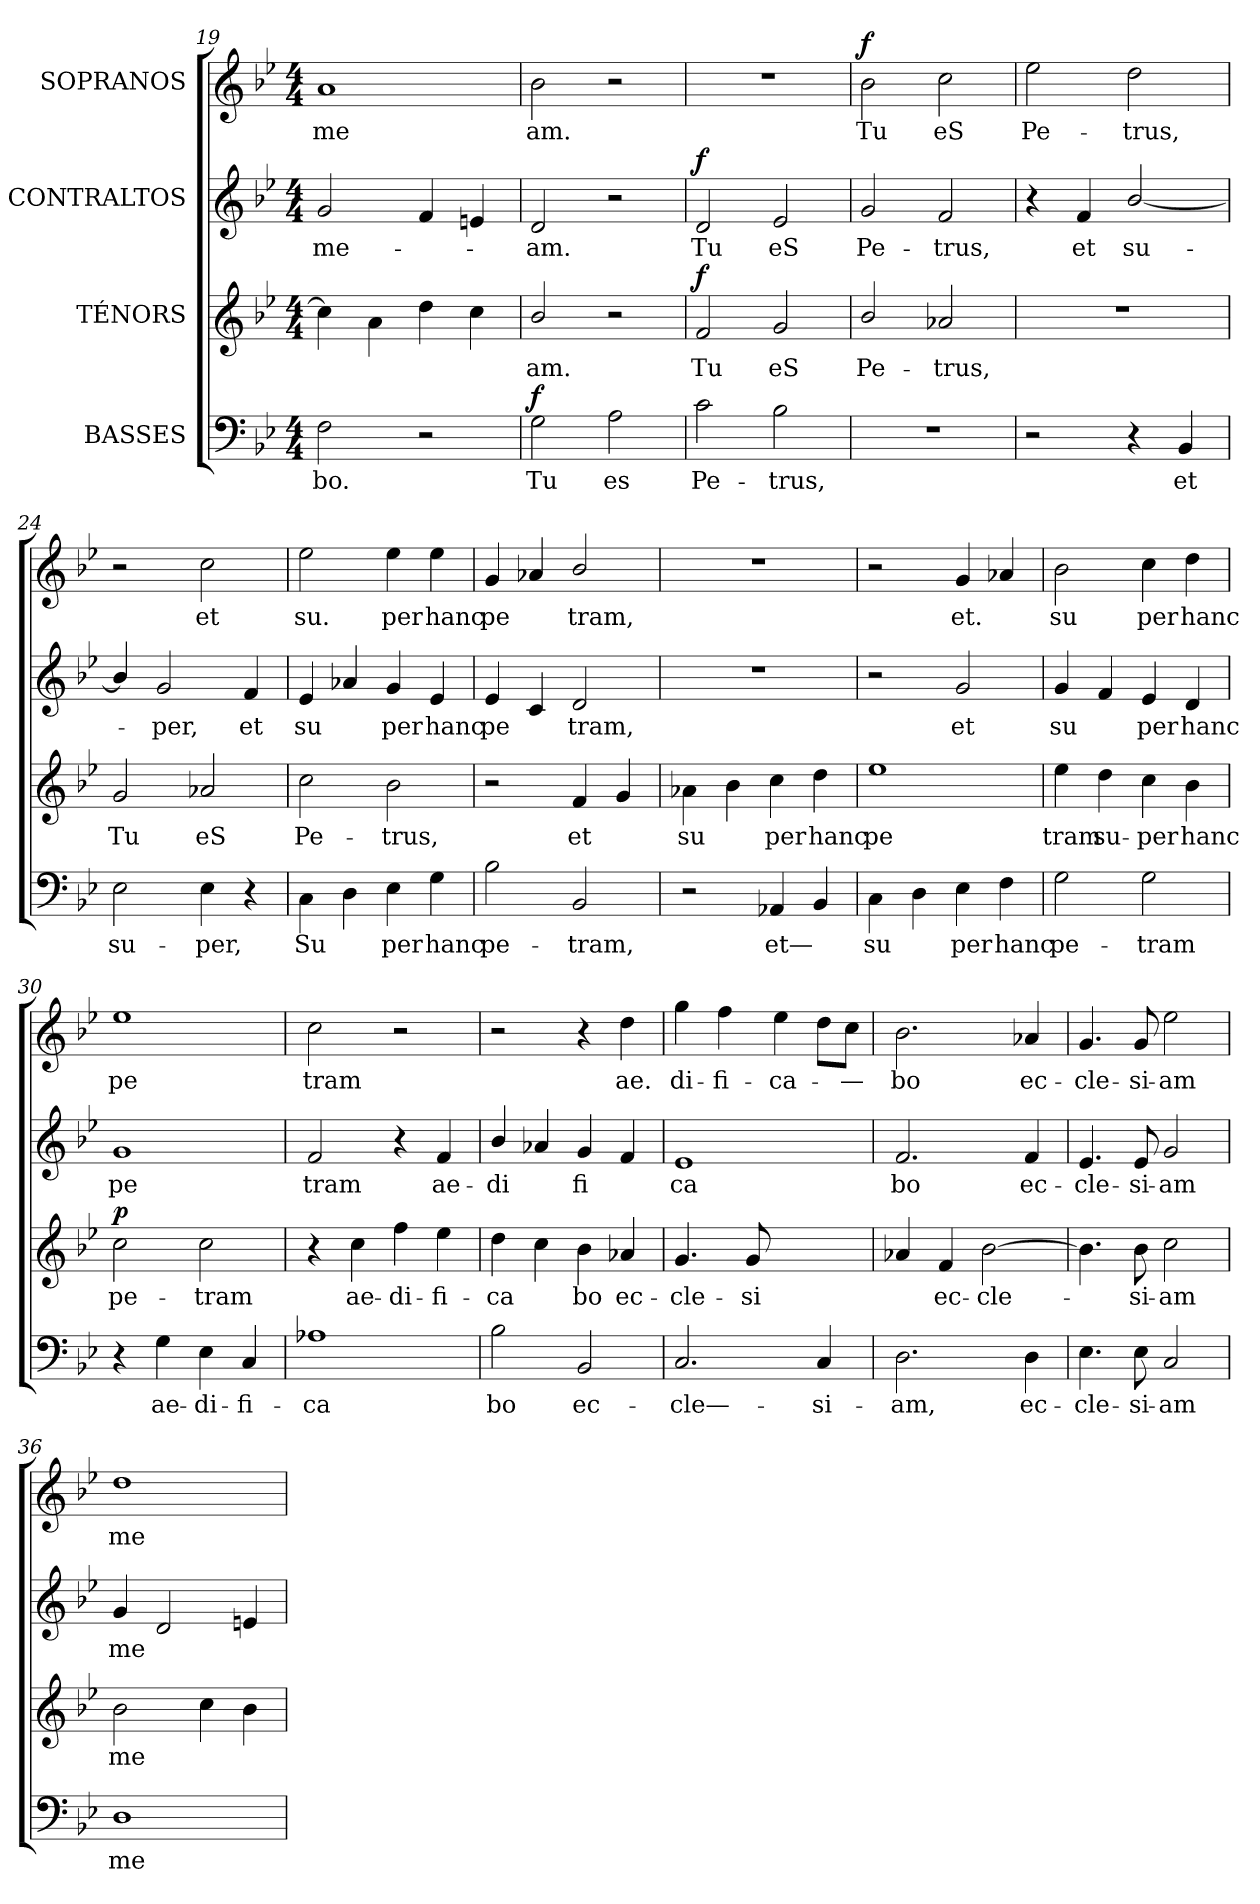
**kern	**text	**dynam	**kern	**text	**dynam	**kern	**text	**dynam	**kern	**text	**dynam
*part4	*part4	*part4	*part3	*part3	*part3	*part2	*part2	*part2	*part1	*part1	*part1
*staff4	*staff4	*staff4	*staff3	*staff3	*staff3	*staff2	*staff2	*staff2	*staff1	*staff1	*staff1
*I"BASSES	*	*	*I"TÉNORS	*	*	*I"CONTRALTOS	*	*	*I"SOPRANOS	*	*
*clefF4	*	*	*clefG2	*	*	*clefG2	*	*	*clefG2	*	*
*k[b-e-]	*	*	*k[b-e-]	*	*	*k[b-e-]	*	*	*k[b-e-]	*	*
*M4/4	*	*	*M4/4	*	*	*M4/4	*	*	*M4/4	*	*
=19	=19	=19	=19	=19	=19	=19	=19	=19	=19	=19	=19
2Fi\	bo.	.	4cci\]	.	.	2gi/	me-	.	1ai/	me	.
.	.	.	4ai\	.	.	.	.	.	.	.	.
2r	.	.	4ddi\	.	.	4fi/	.	.	.	.	.
.	.	.	4cci\	.	.	4eni/	.	.	.	.	.
!!LO:LB:g=z
=20	=20	=20	=20	=20	=20	=20	=20	=20	=20	=20	=20
!	!	!LO:DY:a	!	!	!	!	!	!	!	!	!
2Gi\	Tu	f	2b-i/	am.	.	2di/	am.	.	2b-i\	am.	.
2Ai\	es	.	2r	.	.	2r	.	.	2r	.	.
=21	=21	=21	=21	=21	=21	=21	=21	=21	=21	=21	=21
!	!	!	!	!	!LO:DY:a	!	!	!LO:DY:a	!	!	!
2ci\	Pe-	.	2fi/	Tu	f	2di/	Tu	f	1r	.	.
2B-i\	trus,	.	2gi/	eS	.	2e-i/	eS	.	.	.	.
=22	=22	=22	=22	=22	=22	=22	=22	=22	=22	=22	=22
!	!	!	!	!	!	!	!	!	!	!	!LO:DY:a
1r	.	.	2b-i/	Pe-	.	2gi/	Pe-	.	2b-i\	Tu	f
.	.	.	2a-Xi/	trus,	.	2fi/	trus,	.	2cci\	eS	.
=23	=23	=23	=23	=23	=23	=23	=23	=23	=23	=23	=23
2r	.	.	1r	.	.	4r	.	.	2ee-i\	Pe-	.
.	.	.	.	.	.	4fi/	et	.	.	.	.
4r	.	.	.	.	.	[2b-i/	su-	.	2ddi\	trus,	.
4BB-i/	et	.	.	.	.	.	.	.	.	.	.
=24	=24	=24	=24	=24	=24	=24	=24	=24	=24	=24	=24
2E-i\	su-	.	2gi/	Tu	.	4b-i/]	.	.	2r	.	.
.	.	.	.	.	.	2gi/	per,	.	.	.	.
4E-i\	per,	.	2a-Xi/	eS	.	.	.	.	2cci\	et	.
4r	.	.	.	.	.	4fi/	et	.	.	.	.
!!LO:PB:g=z
=25	=25	=25	=25	=25	=25	=25	=25	=25	=25	=25	=25
4Ci\	Su	.	2cci\	Pe-	.	4e-i/	su	.	2ee-i\	su.	.
4Di\	.	.	.	.	.	4a-Xi/	.	.	.	.	.
4E-i\	per	.	2b-i\	trus,	.	4gi/	per	.	4ee-i\	per	.
4Gi\	hanc	.	.	.	.	4e-i/	hanc	.	4ee-i\	hanc	.
=26	=26	=26	=26	=26	=26	=26	=26	=26	=26	=26	=26
2B-i\	pe-	.	2r	.	.	4e-i/	pe	.	4gi/	pe	.
.	.	.	.	.	.	4ci/	.	.	4a-Xi/	.	.
2BB-i/	tram,	.	4fi/	et	.	2di/	tram,	.	2b-i/	tram,	.
.	.	.	4gi/	.	.	.	.	.	.	.	.
=27	=27	=27	=27	=27	=27	=27	=27	=27	=27	=27	=27
2r	.	.	4a-Xi\	su	.	1r	.	.	1r	.	.
.	.	.	4b-i\	.	.	.	.	.	.	.	.
4AA-Xi/	et—	.	4cci\	per	.	.	.	.	.	.	.
4BB-i/	.	.	4ddi\	hanc	.	.	.	.	.	.	.
=28	=28	=28	=28	=28	=28	=28	=28	=28	=28	=28	=28
4Ci\	su	.	1ee-i/	pe	.	2r	.	.	2r	.	.
4Di\	--	.	.	.	.	.	.	.	.	.	.
4E-i\	per	.	.	.	.	2gi/	et	.	4gi/	et.	.
4Fi\	hanc	.	.	.	.	.	.	.	4a-Xi/	.	.
!!LO:LB:g=z
=29	=29	=29	=29	=29	=29	=29	=29	=29	=29	=29	=29
2Gi\	pe-	.	4ee-i\	tram	.	4gi/	su	.	2b-i\	su	.
.	.	.	4ddi\	su-	.	4fi/	--	.	.	.	.
2Gi\	tram	.	4cci\	per	.	4e-i/	per	.	4cci\	per	.
.	.	.	4b-i\	hanc	.	4di/	hanc	.	4ddi\	hanc	.
=30	=30	=30	=30	=30	=30	=30	=30	=30	=30	=30	=30
!	!	!	!	!	!LO:DY:a	!	!	!	!	!	!
4r	.	.	2cci\	pe-	p	1gi/	pe	.	1ee-i/	pe	.
4Gi\	ae-	.	.	.	.	.	.	.	.	.	.
4E-i\	di-	.	2cci\	tram	.	.	.	.	.	.	.
4Ci/	fi-	.	.	.	.	.	.	.	.	.	.
=31	=31	=31	=31	=31	=31	=31	=31	=31	=31	=31	=31
1A-Xi/	ca	.	4r	.	.	2fi/	tram	.	2cci\	tram	.
.	.	.	4cci\	ae-	.	.	.	.	.	.	.
.	.	.	4ffi\	di-	.	4r	.	.	2r	.	.
.	.	.	4ee-i\	fi-	.	4fi/	ae-	.	.	.	.
=32	=32	=32	=32	=32	=32	=32	=32	=32	=32	=32	=32
2B-i\	bo	.	4ddi\	cа	.	4b-i/	di	.	2r	.	.
.	.	.	4cci\	--	.	4a-Xi/	--	.	.	.	.
2BB-i/	eс-	.	4b-i\	bo	.	4gi/	fi	.	4r	.	.
.	.	.	4a-Xi/	eс-	.	4fi/	.	.	4ddi\	ae.	.
!!LO:LB:g=z
=33	=33	=33	=33	=33	=33	=33	=33	=33	=33	=33	=33
2.Ci/	cle—-	.	4.gi/	cle-	.	1e-i/	са	.	4ggi\	di-	.
.	.	.	.	.	.	.	.	.	4ffi\	fi-	.
.	.	.	8gi/	si	.	.	.	.	.	.	.
.	.	.	2ryy	.	.	.	.	.	4ee-i\	ca-	.
4Ci/	si-	.	.	.	.	.	.	.	8ddi\L	.	.
.	.	.	.	.	.	.	.	.	8cci\J	—	.
=34	=34	=34	=34	=34	=34	=34	=34	=34	=34	=34	=34
2.Di\	am,	.	4a-Xi/	.	.	2.fi/	bo	.	2.b-i\	bo	.
.	.	.	4fi/	ec-	.	.	.	.	.	.	.
.	.	.	[2b-i\	cle-	.	.	.	.	.	.	.
4Di\	ec-	.	.	.	.	4fi/	eс-	.	4a-Xi/	eс-	.
=35	=35	=35	=35	=35	=35	=35	=35	=35	=35	=35	=35
4.E-i\	cle-	.	4.b-i\]	.	.	4.e-i/	cle-	.	4.gi/	cle-	.
8E-i\	si-	.	8b-i\	si-	.	8e-i/	si-	.	8gi/	si-	.
2Ci/	am	.	2cci\	am	.	2gi/	am	.	2ee-i\	am	.
=36	=36	=36	=36	=36	=36	=36	=36	=36	=36	=36	=36
1Di/	me	.	2b-i\	me	.	4gi/	me	.	1ddi/	me	.
.	.	.	.	.	.	2di/	.	.	.	.	.
.	.	.	4cci\	.	.	.	.	.	.	.	.
.	.	.	4b-i\	.	.	4eni/	.	.	.	.	.
=	=	=	=	=	=	=	=	=	=	=	=
*-	*-	*-	*-	*-	*-	*-	*-	*-	*-	*-	*-
